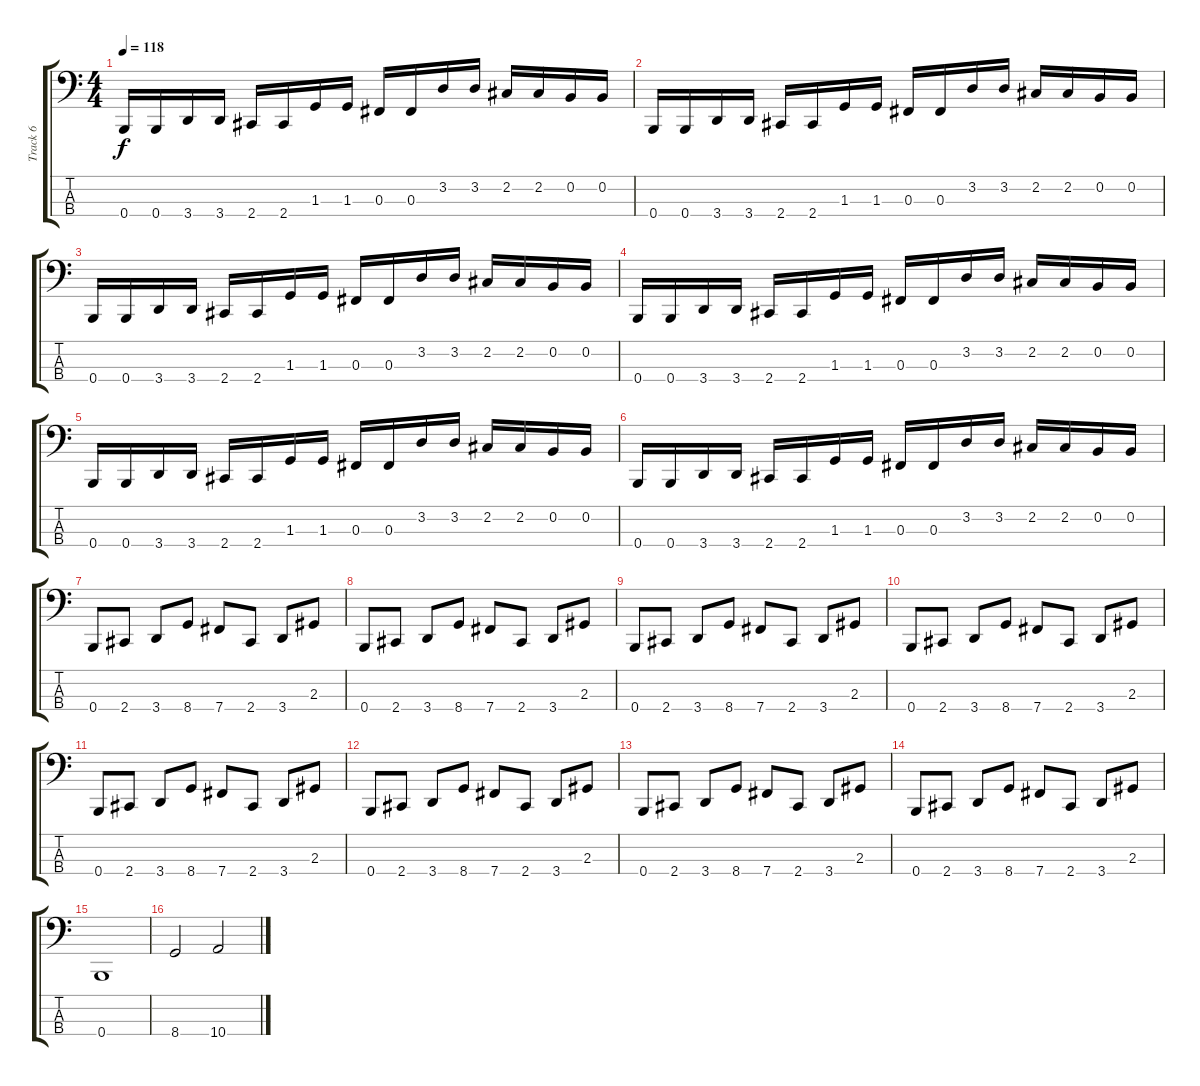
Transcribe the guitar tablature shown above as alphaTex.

\track ("Track 6" "Track 6") {instrument electricbassfinger}
\staff {score tabs}
\tuning (E2 B1 Gb1 B0) {hide}
\ts (4 4)
\tempo 118
\clef f4
\ks c
0.4.16{dy f} 0.4.16 3.4.16 3.4.16 2.4.16 2.4.16 1.3.16 1.3.16 0.3.16 0.3.16 3.2.16 3.2.16 2.2.16 2.2.16 0.2.16 0.2.16 |
0.4.16 0.4.16 3.4.16 3.4.16 2.4.16 2.4.16 1.3.16 1.3.16 0.3.16 0.3.16 3.2.16 3.2.16 2.2.16 2.2.16 0.2.16 0.2.16 |
0.4.16 0.4.16 3.4.16 3.4.16 2.4.16 2.4.16 1.3.16 1.3.16 0.3.16 0.3.16 3.2.16 3.2.16 2.2.16 2.2.16 0.2.16 0.2.16 |
0.4.16 0.4.16 3.4.16 3.4.16 2.4.16 2.4.16 1.3.16 1.3.16 0.3.16 0.3.16 3.2.16 3.2.16 2.2.16 2.2.16 0.2.16 0.2.16 |
0.4.16 0.4.16 3.4.16 3.4.16 2.4.16 2.4.16 1.3.16 1.3.16 0.3.16 0.3.16 3.2.16 3.2.16 2.2.16 2.2.16 0.2.16 0.2.16 |
0.4.16 0.4.16 3.4.16 3.4.16 2.4.16 2.4.16 1.3.16 1.3.16 0.3.16 0.3.16 3.2.16 3.2.16 2.2.16 2.2.16 0.2.16 0.2.16 |
0.4.8 2.4.8 3.4.8 8.4.8 7.4.8 2.4.8 3.4.8 2.3.8 |
0.4.8 2.4.8 3.4.8 8.4.8 7.4.8 2.4.8 3.4.8 2.3.8 |
0.4.8 2.4.8 3.4.8 8.4.8 7.4.8 2.4.8 3.4.8 2.3.8 |
0.4.8 2.4.8 3.4.8 8.4.8 7.4.8 2.4.8 3.4.8 2.3.8 |
0.4.8 2.4.8 3.4.8 8.4.8 7.4.8 2.4.8 3.4.8 2.3.8 |
0.4.8 2.4.8 3.4.8 8.4.8 7.4.8 2.4.8 3.4.8 2.3.8 |
0.4.8 2.4.8 3.4.8 8.4.8 7.4.8 2.4.8 3.4.8 2.3.8 |
0.4.8 2.4.8 3.4.8 8.4.8 7.4.8 2.4.8 3.4.8 2.3.8 |
0.4.1 |
8.4.2 10.4.2
